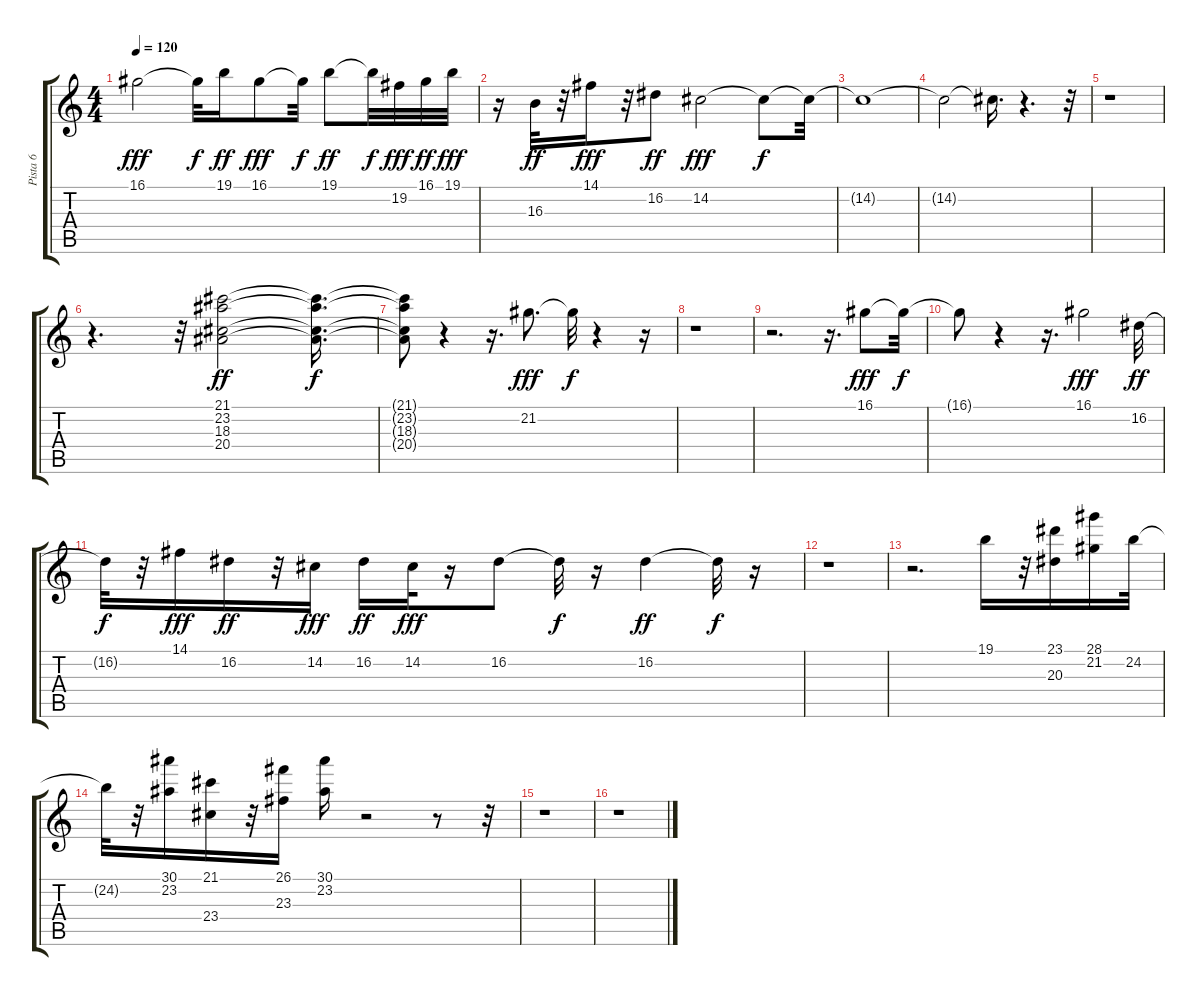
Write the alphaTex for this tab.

\track ("Pista 6" "Pista 6") {instrument marimba}
\staff {score tabs}
\tuning (E4 B3 G3 D3 A2 E2) {hide}
\ts (4 4)
\tempo 120
\clef g2
\ks c
16.1.2{dy fff} 16.1{t}.32{dy f} 19.1.16{dy ff} 16.1.8{dy fff} 16.1{t}.32{dy f} 19.1.8{dy ff} 19.1{t}.32{dy f} 19.2.32{dy fff} 16.1.32{dy ff} 19.1.32{dy fff} |
r.16 16.3.32{dy ff} r.32 14.1.16{dy fff} r.32 16.2.8{dy ff} 14.2.2{dy fff} 14.2{t}.8{dy f} 14.2{t}.32 |
14.2{t}.1 |
14.2{t}.2 14.2{t}.16{d} r.4{d} r.32 |
r.1 |
r.4{d} r.32 (21.1 23.2 18.3 20.4).2{dy ff} (21.1{t} 23.2{t} 18.3{t} 20.4{t}).16{d dy f} |
(21.1{t} 23.2{t} 18.3{t} 20.4{t}).8 r.4 r.16{d} 21.2.8{d dy fff} 21.2{t}.32{dy f} r.4 r.16 |
r.1 |
r.2{d} r.16{d} 16.1.8{dy fff} 16.1{t}.32{dy f} |
16.1{t}.8 r.4 r.16{d} 16.1.2{dy fff} 16.2.32{dy ff} |
16.2{t}.32{dy f} r.32 14.1.16{dy fff} 16.2.16{dy ff} r.32 14.2.16{dy fff} 16.2.16{dy ff} 14.2.32{dy fff} r.16 16.2.8 16.2{t}.32{dy f} r.16 16.2.4{dy ff} 16.2{t}.32{dy f} r.16 |
r.1 |
r.2{d} 19.1.16{instrument stringensemble1} r.32 (23.1 20.3).16 (28.1 21.2).16 24.2.32 |
24.2{t}.32 r.32 (30.1 23.2).16 (21.1 23.4).16 r.32 (26.1 23.3).16 (30.1 23.2).16 r.2 r.8 r.32 |
r.1 |
r.1
